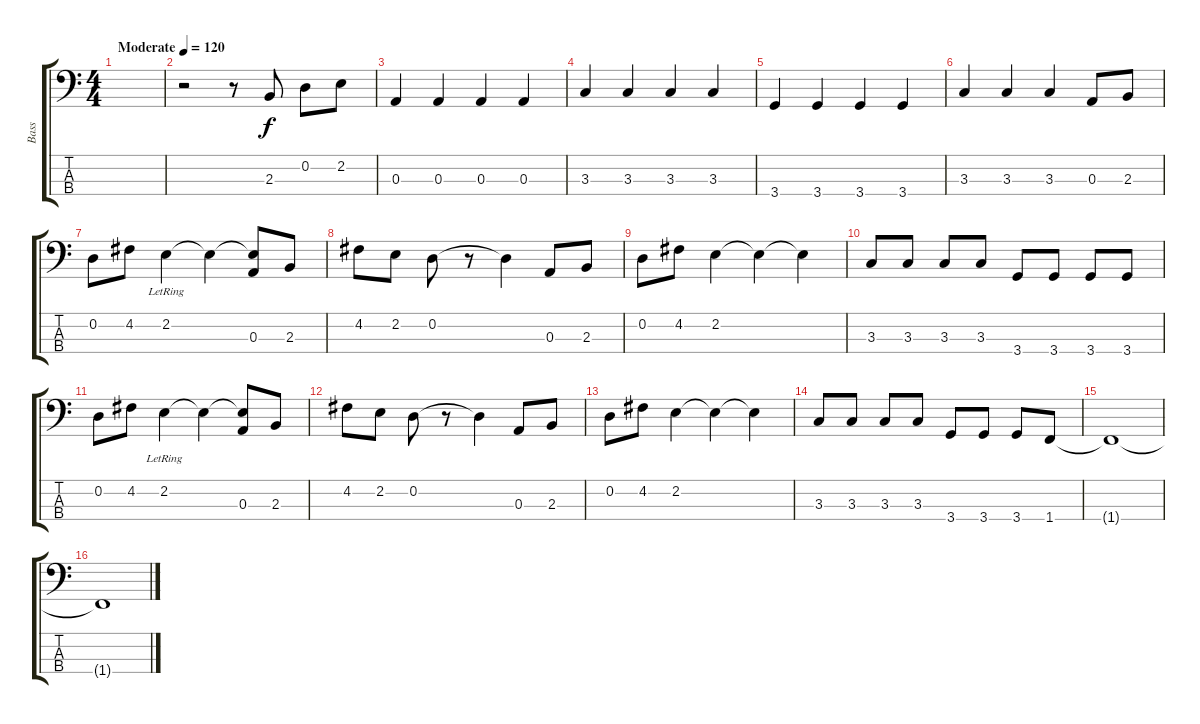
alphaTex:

\track ("Bass" "Bass") {instrument electricbassfinger}
\staff {score tabs}
\tuning (G2 D2 A1 E1) {hide}
\ts (4 4)
\tempo (120 "Moderate")
\clef f4
\ks c
|
r.2 r.8 2.3.8 0.2.8 2.2.8 |
0.3.4 0.3.4 0.3.4 0.3.4 |
3.3.4 3.3.4 3.3.4 3.3.4 |
3.4.4 3.4.4 3.4.4 3.4.4 |
3.3.4 3.3.4 3.3.4 0.3.8 2.3.8 |
0.2.8 4.2.8 2.2{lr}.4 2.2{t}.4 (2.2{t} 0.3).8 2.3.8 |
4.2.8 2.2.8 0.2.8 r.8 0.2{t}.4 0.3.8 2.3.8 |
0.2.8 4.2.8 2.2.4 2.2{t}.4 2.2{t}.4 |
3.3.8 3.3.8 3.3.8 3.3.8 3.4.8 3.4.8 3.4.8 3.4.8 |
0.2.8 4.2.8 2.2{lr}.4 2.2{t}.4 (2.2{t} 0.3).8 2.3.8 |
4.2.8 2.2.8 0.2.8 r.8 0.2{t}.4 0.3.8 2.3.8 |
0.2.8 4.2.8 2.2.4 2.2{t}.4 2.2{t}.4 |
3.3.8 3.3.8 3.3.8 3.3.8 3.4.8 3.4.8 3.4.8 1.4.8 |
1.4{t}.1 |
1.4{t}.1
